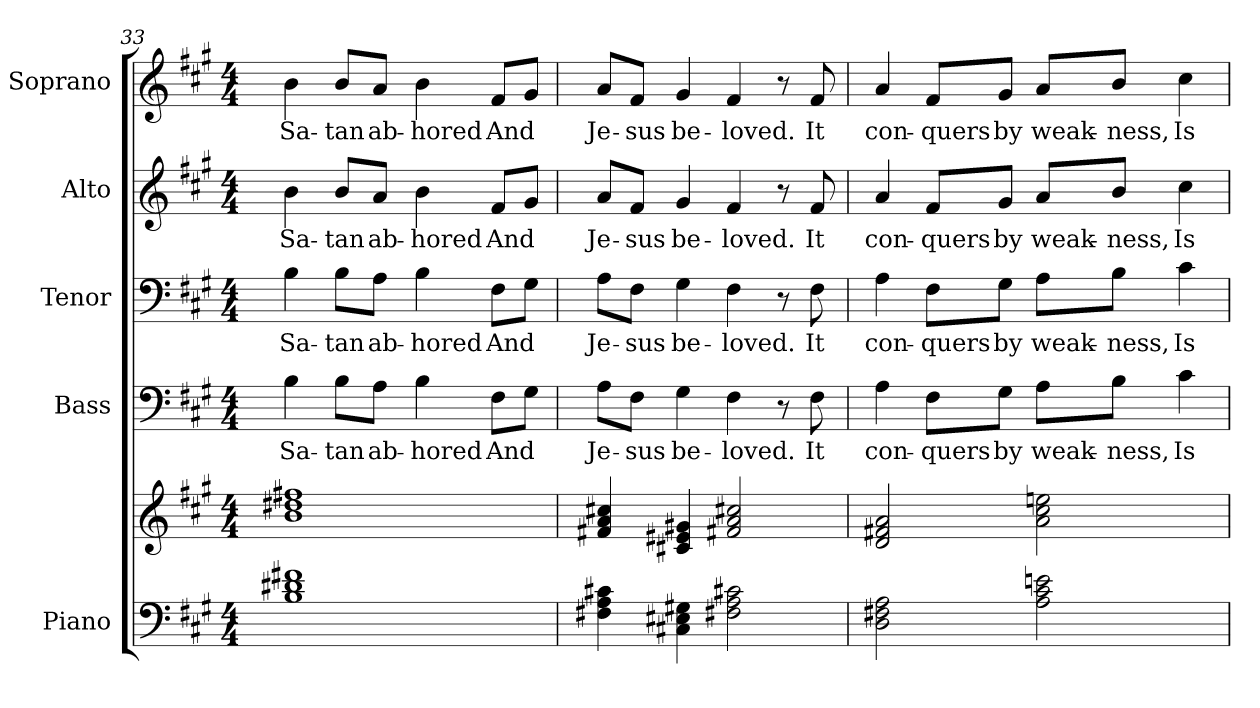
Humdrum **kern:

**kern	**kern	**kern	**text	**kern	**text	**kern	**text	**kern	**text
*part5	*part5	*part4	*part4	*part3	*part3	*part2	*part2	*part1	*part1
*staff6	*staff5	*staff4	*staff4	*staff3	*staff3	*staff2	*staff2	*staff1	*staff1
*I"Piano	*	*I"Bass	*	*I"Tenor	*	*I"Alto	*	*I"Soprano	*
*I'Pno.	*	*I'B.	*	*I'T.	*	*I'A.	*	*I'S.	*
!!LO:PB:g=z
*clefF4	*clefG2	*clefF4	*	*clefF4	*	*clefG2	*	*clefG2	*
*k[f#c#g#]	*k[f#c#g#]	*k[f#c#g#]	*	*k[f#c#g#]	*	*k[f#c#g#]	*	*k[f#c#g#]	*
*A:	*A:	*A:	*	*A:	*	*A:	*	*A:	*
*M4/4	*M4/4	*M4/4	*	*M4/4	*	*M4/4	*	*M4/4	*
=33	=33	=33	=33	=33	=33	=33	=33	=33	=33
!	!	!	!LO:LY:b:color=#000000	!	!	!	!	!	!
!	!	!	!	!	!LO:LY:b:color=#000000	!	!	!	!
!	!	!	!	!	!	!	!LO:LY:b:color=#000000	!	!
!	!	!	!	!	!	!	!	!	!LO:LY:b:color=#000000
1Bi 1d#Xi 1f#Xi	1bi 1dd#Xi 1ff#Xi	4Bi\	Sa-	4Bi\	Sa-	4bi\	Sa-	4bi\	Sa-
!	!	!	!LO:LY:b:color=#000000	!	!	!	!	!	!
!	!	!	!	!	!LO:LY:b:color=#000000	!	!	!	!
!	!	!	!	!	!	!	!LO:LY:b:color=#000000	!	!
!	!	!	!	!	!	!	!	!	!LO:LY:b:color=#000000
.	.	8Bi\L	-tan	8Bi\L	-tan	8bi/L	-tan	8bi/L	-tan
!	!	!	!LO:LY:b:color=#000000	!	!	!	!	!	!
!	!	!	!	!	!LO:LY:b:color=#000000	!	!	!	!
!	!	!	!	!	!	!	!LO:LY:b:color=#000000	!	!
!	!	!	!	!	!	!	!	!	!LO:LY:b:color=#000000
.	.	8Ai\J	ab-	8Ai\J	ab-	8ai/J	ab-	8ai/J	ab-
!	!	!	!LO:LY:b:color=#000000	!	!	!	!	!	!
!	!	!	!	!	!LO:LY:b:color=#000000	!	!	!	!
!	!	!	!	!	!	!	!LO:LY:b:color=#000000	!	!
!	!	!	!	!	!	!	!	!	!LO:LY:b:color=#000000
.	.	4Bi\	-hored	4Bi\	-hored	4bi\	-hored	4bi\	-hored
!	!	!	!LO:LY:b:color=#000000	!	!	!	!	!	!
!	!	!	!	!	!LO:LY:b:color=#000000	!	!	!	!
!	!	!	!	!	!	!	!LO:LY:b:color=#000000	!	!
!	!	!	!	!	!	!	!	!	!LO:LY:b:color=#000000
.	.	8F#i\L	And	8F#i\L	And	8f#i/L	And	8f#i/L	And
.	.	8G#i\J	.	8G#i\J	.	8g#i/J	.	8g#i/J	.
=34	=34	=34	=34	=34	=34	=34	=34	=34	=34
!	!	!	!LO:LY:b:color=#000000	!	!	!	!	!	!
!	!	!	!	!	!LO:LY:b:color=#000000	!	!	!	!
!	!	!	!	!	!	!	!LO:LY:b:color=#000000	!	!
!	!	!	!	!	!	!	!	!	!LO:LY:b:color=#000000
4F#Xi\ 4Ai 4c#Xi	4f#Xi/ 4ai 4cc#Xi	8Ai\L	Je-	8Ai\L	Je-	8ai/L	Je-	8ai/L	Je-
!	!	!	!LO:LY:b:color=#000000	!	!	!	!	!	!
!	!	!	!	!	!LO:LY:b:color=#000000	!	!	!	!
!	!	!	!	!	!	!	!LO:LY:b:color=#000000	!	!
!	!	!	!	!	!	!	!	!	!LO:LY:b:color=#000000
.	.	8F#i\J	-sus	8F#i\J	-sus	8f#i/J	-sus	8f#i/J	-sus
!	!	!	!LO:LY:b:color=#000000	!	!	!	!	!	!
!	!	!	!	!	!LO:LY:b:color=#000000	!	!	!	!
!	!	!	!	!	!	!	!LO:LY:b:color=#000000	!	!
!	!	!	!	!	!	!	!	!	!LO:LY:b:color=#000000
4C#Xi\ 4E#Xi 4G#Xi	4c#Xi/ 4e#Xi 4g#Xi	4G#i\	be-	4G#i\	be-	4g#i/	be-	4g#i/	be-
!	!	!	!LO:LY:b:color=#000000	!	!	!	!	!	!
!	!	!	!	!	!LO:LY:b:color=#000000	!	!	!	!
!	!	!	!	!	!	!	!LO:LY:b:color=#000000	!	!
!	!	!	!	!	!	!	!	!	!LO:LY:b:color=#000000
2F#Xi\ 2Ai 2c#Xi	2f#Xi/ 2ai 2cc#Xi	4F#i\	-loved.	4F#i\	-loved.	4f#i/	-loved.	4f#i/	-loved.
.	.	8r	.	8r	.	8r	.	8r	.
!	!	!	!LO:LY:b:color=#000000	!	!	!	!	!	!
!	!	!	!	!	!LO:LY:b:color=#000000	!	!	!	!
!	!	!	!	!	!	!	!LO:LY:b:color=#000000	!	!
!	!	!	!	!	!	!	!	!	!LO:LY:b:color=#000000
.	.	8F#i\	It	8F#i\	It	8f#i/	It	8f#i/	It
!!LO:PB:g=z
=35	=35	=35	=35	=35	=35	=35	=35	=35	=35
!	!	!	!LO:LY:b:color=#000000	!	!	!	!	!	!
!	!	!	!	!	!LO:LY:b:color=#000000	!	!	!	!
!	!	!	!	!	!	!	!LO:LY:b:color=#000000	!	!
!	!	!	!	!	!	!	!	!	!LO:LY:b:color=#000000
2Di\ 2F#Xi 2Ai	2di/ 2f#Xi 2ai	4Ai\	con-	4Ai\	con-	4ai/	con-	4ai/	con-
!	!	!	!LO:LY:b:color=#000000	!	!	!	!	!	!
!	!	!	!	!	!LO:LY:b:color=#000000	!	!	!	!
!	!	!	!	!	!	!	!LO:LY:b:color=#000000	!	!
!	!	!	!	!	!	!	!	!	!LO:LY:b:color=#000000
.	.	8F#i\L	-quers	8F#i\L	-quers	8f#i/L	-quers	8f#i/L	-quers
!	!	!	!LO:LY:b:color=#000000	!	!	!	!	!	!
!	!	!	!	!	!LO:LY:b:color=#000000	!	!	!	!
!	!	!	!	!	!	!	!LO:LY:b:color=#000000	!	!
!	!	!	!	!	!	!	!	!	!LO:LY:b:color=#000000
.	.	8G#i\J	by	8G#i\J	by	8g#i/J	by	8g#i/J	by
!	!	!	!LO:LY:b:color=#000000	!	!	!	!	!	!
!	!	!	!	!	!LO:LY:b:color=#000000	!	!	!	!
!	!	!	!	!	!	!	!LO:LY:b:color=#000000	!	!
!	!	!	!	!	!	!	!	!	!LO:LY:b:color=#000000
2Ai\ 2c#i 2eni	2ai\ 2cc#i 2eeni	8Ai\L	weak-	8Ai\L	weak-	8ai/L	weak-	8ai/L	weak-
!	!	!	!LO:LY:b:color=#000000	!	!	!	!	!	!
!	!	!	!	!	!LO:LY:b:color=#000000	!	!	!	!
!	!	!	!	!	!	!	!LO:LY:b:color=#000000	!	!
!	!	!	!	!	!	!	!	!	!LO:LY:b:color=#000000
.	.	8Bi\J	-ness,	8Bi\J	-ness,	8bi/J	-ness,	8bi/J	-ness,
!	!	!	!LO:LY:b:color=#000000	!	!	!	!	!	!
!	!	!	!	!	!LO:LY:b:color=#000000	!	!	!	!
!	!	!	!	!	!	!	!LO:LY:b:color=#000000	!	!
!	!	!	!	!	!	!	!	!	!LO:LY:b:color=#000000
.	.	4c#i\	Is	4c#i\	Is	4cc#i\	Is	4cc#i\	Is
=	=	=	=	=	=	=	=	=	=
*-	*-	*-	*-	*-	*-	*-	*-	*-	*-
